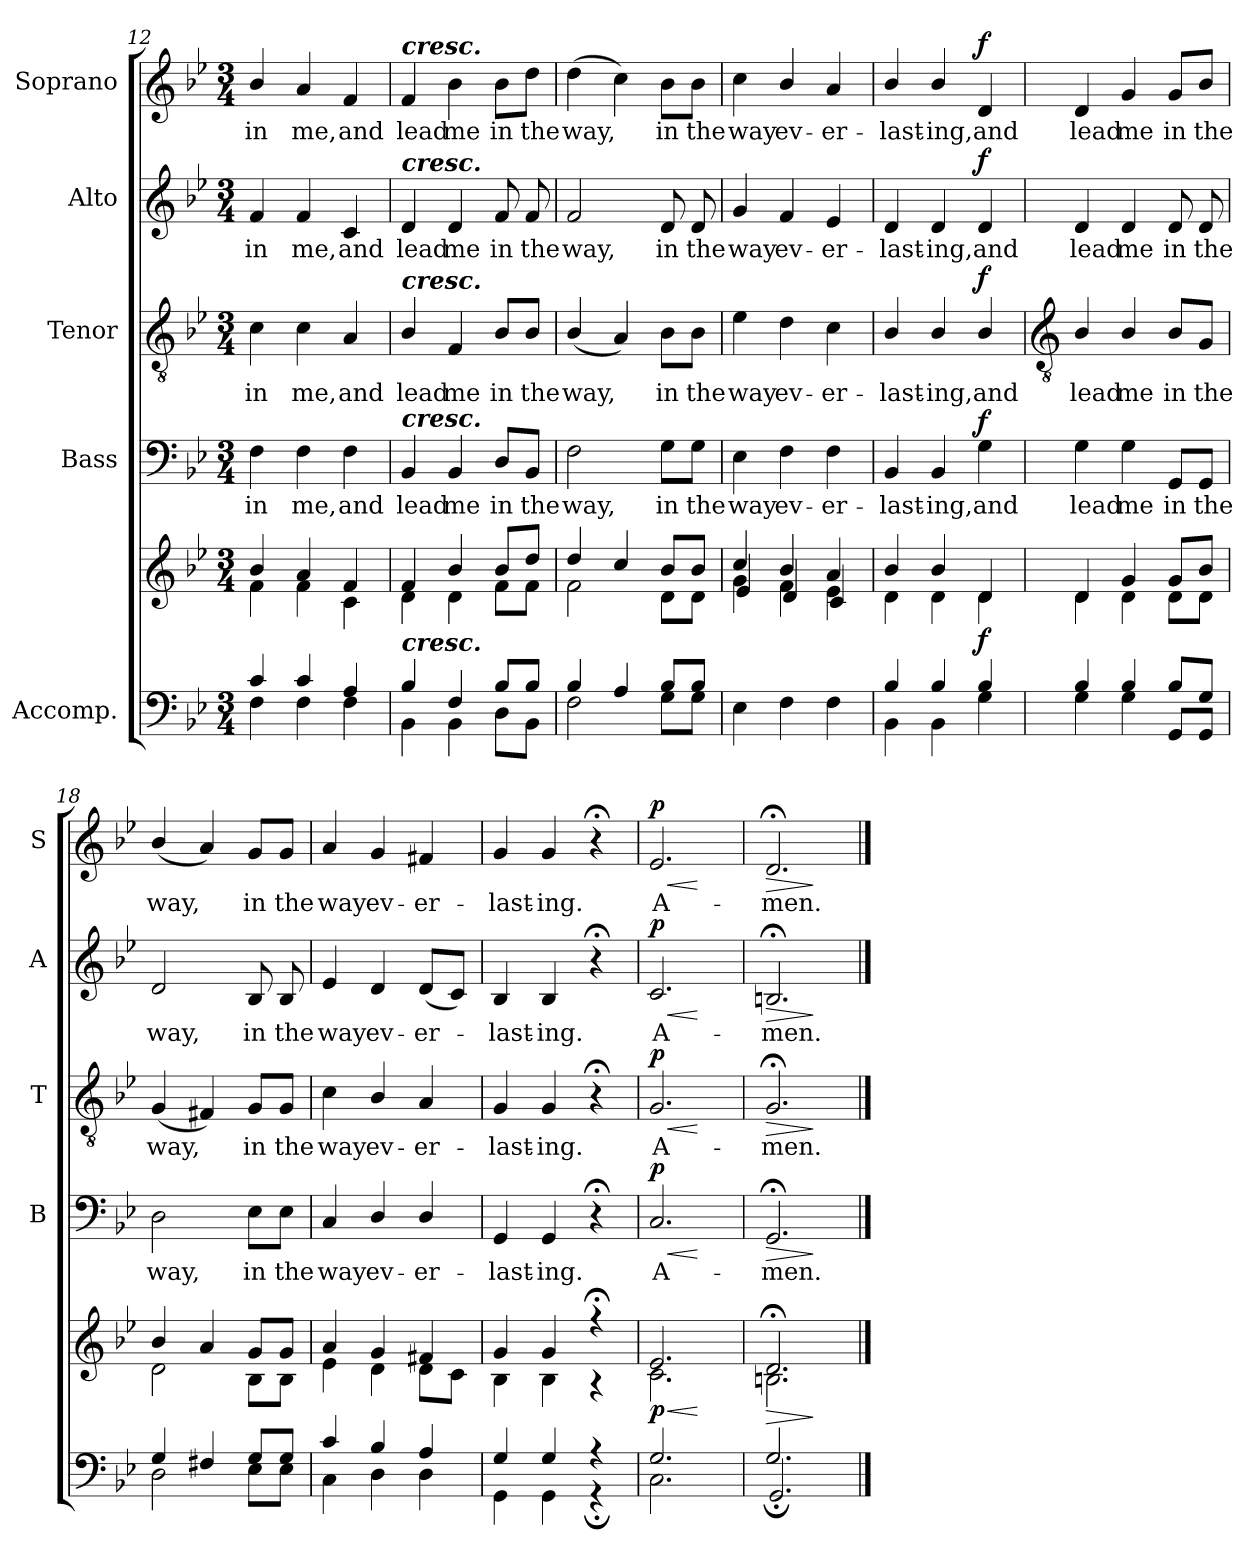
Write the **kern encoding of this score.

**kern	**kern	**dynam	**kern	**text	**dynam	**kern	**text	**dynam	**kern	**text	**dynam	**kern	**text	**dynam
*part5	*part5	*part5	*part4	*part4	*part4	*part3	*part3	*part3	*part2	*part2	*part2	*part1	*part1	*part1
*staff6	*staff5	*staff5/6	*staff4	*staff4	*staff4	*staff3	*staff3	*staff3	*staff2	*staff2	*staff2	*staff1	*staff1	*staff1
*I"Accomp.	*	*	*I"Bass	*	*	*I"Tenor	*	*	*I"Alto	*	*	*I"Soprano	*	*
*	*	*	*I'B	*	*	*I'T	*	*	*I'A	*	*	*I'S	*	*
!!LO:LB:g=z
*clefF4	*clefG2	*	*clefF4	*	*	*clefGv2	*	*	*clefG2	*	*	*clefG2	*	*
*k[b-e-]	*k[b-e-]	*	*k[b-e-]	*	*	*k[b-e-]	*	*	*k[b-e-]	*	*	*k[b-e-]	*	*
*B-:	*B-:	*	*B-:	*	*	*B-:	*	*	*B-:	*	*	*B-:	*	*
*M3/4	*M3/4	*	*M3/4	*	*	*M3/4	*	*	*M3/4	*	*	*M3/4	*	*
=12	=12	=12	=12	=12	=12	=12	=12	=12	=12	=12	=12	=12	=12	=12
*^	*^	*	*	*	*	*	*	*	*	*	*	*	*	*
!	!	!	!	!	!	!LO:LY:b	!	!	!LO:LY:b	!	!	!LO:LY:b	!	!	!LO:LY:b	!
4c	4F	4b-/	4f	.	4F	in	.	4c	in	.	4f	in	.	4b-/	in	.
!	!	!	!	!	!	!LO:LY:b	!	!	!LO:LY:b	!	!	!LO:LY:b	!	!	!LO:LY:b	!
4c	4F	4a	4f	.	4F	me,	.	4c	me,	.	4f	me,	.	4a	me,	.
!	!	!	!	!	!	!LO:LY:b	!	!	!LO:LY:b	!	!	!LO:LY:b	!	!	!LO:LY:b	!
4A	4F	4f	4c	.	4F	and	.	4A	and	.	4c	and	.	4f	and	.
=13	=13	=13	=13	=13	=13	=13	=13	=13	=13	=13	=13	=13	=13	=13	=13	=13
!	!	!	!	!	!	!	!	!	!	!	!	!	!	!LO:TX:a:Bi:t=cresc.	!	!
!	!	!	!	!	!	!	!	!	!	!	!LO:TX:a:Bi:t=cresc.	!	!	!	!	!
!	!	!	!	!	!	!	!	!LO:TX:a:Bi:t=cresc.	!	!	!	!	!	!	!	!
!	!	!	!	!	!LO:TX:a:Bi:t=cresc.	!	!	!	!	!	!	!	!	!	!	!
!LO:TX:a:Bi:t=cresc.	!	!	!	!	!	!	!	!	!	!	!	!	!	!	!	!
!	!	!	!	!	!	!LO:LY:b	!	!	!LO:LY:b	!	!	!LO:LY:b	!	!	!LO:LY:b	!
4B-	4BB-\	4f	4d	.	4BB-	lead	.	4B-/	lead	.	4d	lead	.	4f	lead	.
!	!	!	!	!	!	!LO:LY:b	!	!	!LO:LY:b	!	!	!LO:LY:b	!	!	!LO:LY:b	!
4F	4BB-\	4b-/	4d	.	4BB-	me	.	4F	me	.	4d	me	.	4b-	me	.
!	!	!	!	!	!	!LO:LY:b	!	!	!LO:LY:b	!	!	!LO:LY:b	!	!	!LO:LY:b	!
8B-L	8D\L	8b-L	8f\L	.	8D/L	in	.	8B-/L	in	.	8f	in	.	8b-\L	in	.
!	!	!	!	!	!	!LO:LY:b	!	!	!LO:LY:b	!	!	!LO:LY:b	!	!	!LO:LY:b	!
8B-J	8BB-\J	8ddJ	8f\J	.	8BB-/J	the	.	8B-/J	the	.	8f	the	.	8dd\J	the	.
=14	=14	=14	=14	=14	=14	=14	=14	=14	=14	=14	=14	=14	=14	=14	=14	=14
!	!	!	!	!	!	!LO:LY:b	!	!	!LO:LY:b	!	!	!LO:LY:b	!	!	!LO:LY:b	!
4B-/	2F	4dd/	2f\	.	2F	way,	.	(<4B-/	way,	.	2f	way,	.	(>4dd	way,	.
4A/	.	4cc/	.	.	.	.	.	4A)	.	.	.	.	.	4cc)	.	.
!	!	!	!	!	!	!LO:LY:b	!	!	!LO:LY:b	!	!	!LO:LY:b	!	!	!LO:LY:b	!
8B-L	8GL	8b-/L	8dL	.	8G\L	in	.	8B-\L	in	.	8d	in	.	8b-\L	in	.
!	!	!	!	!	!	!LO:LY:b	!	!	!LO:LY:b	!	!	!LO:LY:b	!	!	!LO:LY:b	!
8B-J	8GJ	8b-/J	8dJ	.	8G\J	the	.	8B-\J	the	.	8d	the	.	8b-\J	the	.
=15	=15	=15	=15	=15	=15	=15	=15	=15	=15	=15	=15	=15	=15	=15	=15	=15
*	*	*	*^	*	*	*	*	*	*	*	*	*	*	*	*	*
!	!	!	!	!	!	!	!LO:LY:b	!	!	!LO:LY:b	!	!	!LO:LY:b	!	!	!LO:LY:b	!
*v	*v	*	*	*	*	*	*	*	*	*	*	*	*	*	*	*	*
4E-	4cc/	4g	4e-	.	4E-	way	.	4e-	way	.	4g	way	.	4cc	way	.
!	!	!	!	!	!	!LO:LY:b	!	!	!LO:LY:b	!	!	!LO:LY:b	!	!	!LO:LY:b	!
4F	4b-/	4f	4d	.	4F	ev-	.	4d	ev-	.	4f	ev-	.	4b-/	ev-	.
!	!	!	!	!	!	!LO:LY:b	!	!	!LO:LY:b	!	!	!LO:LY:b	!	!	!LO:LY:b	!
4F	4a	4e-	4c	.	4F	-er-	.	4c	-er-	.	4e-	-er-	.	4a	-er-	.
=16	=16	=16	=16	=16	=16	=16	=16	=16	=16	=16	=16	=16	=16	=16	=16	=16
*^	*	*	*	*	*	*	*	*	*	*	*	*	*	*	*	*
!	!	!	!	!	!	!	!LO:LY:b	!	!	!LO:LY:b	!	!	!LO:LY:b	!	!	!LO:LY:b	!
*	*	*	*v	*v	*	*	*	*	*	*	*	*	*	*	*	*	*
4B-	4BB-\	4b-/	4d	.	4BB-	-last-	.	4B-/	-last-	.	4d	-last-	.	4b-/	-last-	.
!	!	!	!	!	!	!LO:LY:b	!	!	!LO:LY:b	!	!	!LO:LY:b	!	!	!LO:LY:b	!
4B-	4BB-\	4b-/	4d	.	4BB-	-ing,	.	4B-/	-ing,	.	4d	-ing,	.	4b-/	-ing,	.
!	!	!	!	!LO:DY:b	!	!LO:LY:b	!LO:DY:b	!	!LO:LY:b	!LO:DY:b	!	!LO:LY:b	!LO:DY:b	!	!LO:LY:b	!LO:DY:b
4B-	4G	4d	4d	f	4G	and	f	4B-/	and	f	4d	and	f	4d	and	f
!!LO:LB:g=z
=17	=17	=17	=17	=17	=17	=17	=17	=17	=17	=17	=17	=17	=17	=17	=17	=17
*	*	*	*	*	*	*	*	*clefGv2	*	*	*	*	*	*	*	*
!	!	!	!	!	!	!LO:LY:b	!	!	!LO:LY:b	!	!	!LO:LY:b	!	!	!LO:LY:b	!
4B-	4G	4d	4d	.	4G	lead	.	4B-/	lead	.	4d	lead	.	4d	lead	.
!	!	!	!	!	!	!LO:LY:b	!	!	!LO:LY:b	!	!	!LO:LY:b	!	!	!LO:LY:b	!
4B-	4G	4g	4d	.	4G	me	.	4B-/	me	.	4d	me	.	4g	me	.
!	!	!	!	!	!	!LO:LY:b	!	!	!LO:LY:b	!	!	!LO:LY:b	!	!	!LO:LY:b	!
8B-/L	8GG/L	8gL	8dL	.	8GG/L	in	.	8B-/L	in	.	8d	in	.	8g/L	in	.
!	!	!	!	!	!	!LO:LY:b	!	!	!LO:LY:b	!	!	!LO:LY:b	!	!	!LO:LY:b	!
8G/J	8GG/J	8b-J	8dJ	.	8GG/J	the	.	8G/J	the	.	8d	the	.	8b-/J	the	.
=18	=18	=18	=18	=18	=18	=18	=18	=18	=18	=18	=18	=18	=18	=18	=18	=18
!	!	!	!	!	!	!LO:LY:b	!	!	!LO:LY:b	!	!	!LO:LY:b	!	!	!LO:LY:b	!
4G/	2D	4b-/	2d\	.	2D	way,	.	(<4G	way,	.	2d	way,	.	(<4b-/	way,	.
4F#X/	.	4a	.	.	.	.	.	4F#X)	.	.	.	.	.	4a)	.	.
!	!	!	!	!	!	!LO:LY:b	!	!	!LO:LY:b	!	!	!LO:LY:b	!	!	!LO:LY:b	!
8GL	8E-L	8gL	8B-L	.	8E-\L	in	.	8G/L	in	.	8B-	in	.	8g/L	in	.
!	!	!	!	!	!	!LO:LY:b	!	!	!LO:LY:b	!	!	!LO:LY:b	!	!	!LO:LY:b	!
8GJ	8E-J	8gJ	8B-J	.	8E-\J	the	.	8G/J	the	.	8B-	the	.	8g/J	the	.
=19	=19	=19	=19	=19	=19	=19	=19	=19	=19	=19	=19	=19	=19	=19	=19	=19
!	!	!	!	!	!	!LO:LY:b	!	!	!LO:LY:b	!	!	!LO:LY:b	!	!	!LO:LY:b	!
4c	4C\	4a	4e-	.	4C	way	.	4c	way	.	4e-	way	.	4a	way	.
!	!	!	!	!	!	!LO:LY:b	!	!	!LO:LY:b	!	!	!LO:LY:b	!	!	!LO:LY:b	!
4B-	4D\	4g	4d	.	4D/	ev-	.	4B-/	ev-	.	4d	ev-	.	4g	ev-	.
!	!	!	!	!	!	!LO:LY:b	!	!	!LO:LY:b	!	!	!LO:LY:b	!	!	!LO:LY:b	!
4A	4D\	4f#X	8d\L	.	4D/	-er-	.	4A	-er-	.	(<8dL	-er-	.	4f#X	-er-	.
.	.	.	8c\J	.	.	.	.	.	.	.	8cJ)	.	.	.	.	.
=20	=20	=20	=20	=20	=20	=20	=20	=20	=20	=20	=20	=20	=20	=20	=20	=20
!	!	!	!	!	!	!LO:LY:b	!	!	!LO:LY:b	!	!	!LO:LY:b	!	!	!LO:LY:b	!
4G	4GG\	4g	4B-	.	4GG	-last-	.	4G	-last-	.	4B-	last-	.	4g	-last-	.
!	!	!	!	!	!	!LO:LY:b	!	!	!LO:LY:b	!	!	!LO:LY:b	!	!	!LO:LY:b	!
4G	4GG\	4g	4B-	.	4GG	-ing.	.	4G	-ing.	.	4B-	-ing.	.	4g	-ing.	.
4r	4r;	4r;<	4r	.	4r;<	.	.	4r;<	.	.	4r;<	.	.	4r;<	.	.
=21	=21	=21	=21	=21	=21	=21	=21	=21	=21	=21	=21	=21	=21	=21	=21	=21
!	!	!	!	!LO:HP:b	!	!LO:LY:b	!LO:HP:b	!	!LO:LY:b	!LO:HP:b	!	!LO:LY:b	!LO:HP:b	!	!LO:LY:b	!LO:HP:b
!	!	!	!	!LO:DY:n=1:b	!	!	!LO:DY:n=1:b	!	!	!LO:DY:n=1:b	!	!	!LO:DY:n=1:b	!	!	!LO:DY:n=1:b
2.G	2.C\	2.e-	2.c	< p	2.C	A-	< p	2.G	A-	< p	2.c	A-	< p	2.e-	A-	< p
*v	*v	*	*	*	*	*	*	*	*	*	*	*	*	*	*	*
*	*v	*v	*	*	*	*	*	*	*	*	*	*	*	*	*
.	.	[	.	.	[	.	.	[	.	.	[	.	.	[
=22	=22	=22	=22	=22	=22	=22	=22	=22	=22	=22	=22	=22	=22	=22
*^	*^	*	*	*	*	*	*	*	*	*	*	*	*	*
!	!	!	!	!LO:HP:b	!	!LO:LY:b	!LO:HP:b	!	!LO:LY:b	!LO:HP:b	!	!LO:LY:b	!LO:HP:b	!	!LO:LY:b	!LO:HP:b
2.G/	2.GG;/	2.d;<	2.Bn	>	2.GG;<	-men.	>	2.G;<	-men.	>	2.Bn;<	-men.	>	2.d;<	-men.	>
*v	*v	*	*	*	*	*	*	*	*	*	*	*	*	*	*	*
*	*v	*v	*	*	*	*	*	*	*	*	*	*	*	*	*
.	.	]	.	.	]	.	.	]	.	.	]	.	.	]
==	==	==	==	==	==	==	==	==	==	==	==	==	==	==
*-	*-	*-	*-	*-	*-	*-	*-	*-	*-	*-	*-	*-	*-	*-
